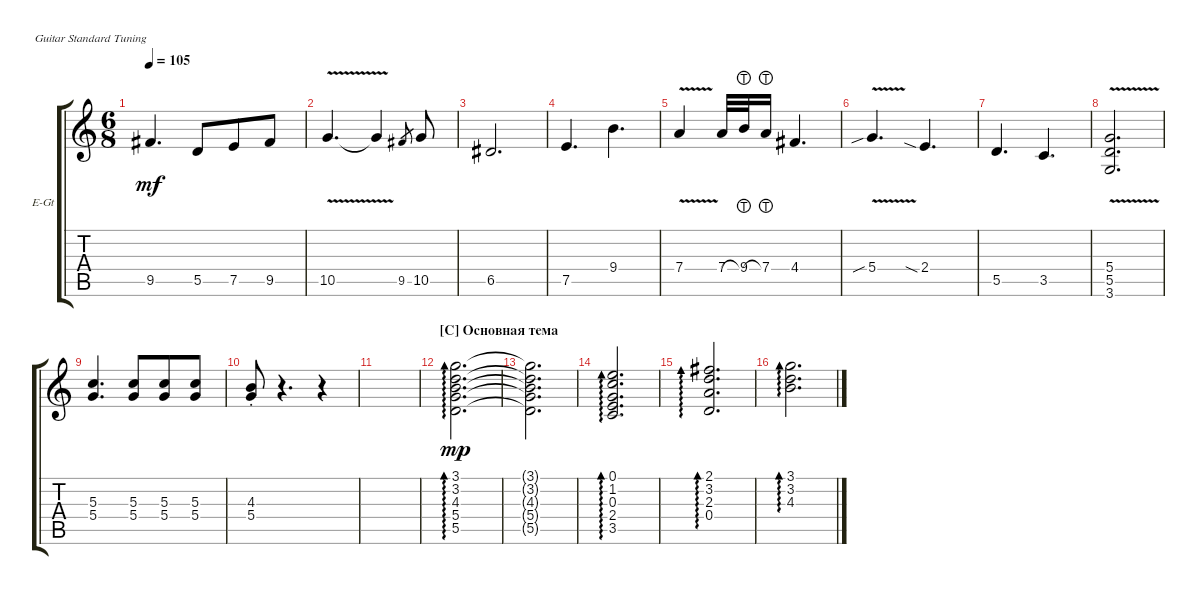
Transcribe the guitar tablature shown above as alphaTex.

\defaultSystemsLayout 4
\bracketExtendMode groupsimilarinstruments
\firstSystemTrackNameOrientation horizontal
\otherSystemsTrackNameOrientation horizontal
\track ("Solo" "E-Gt") {instrument electricguitarclean}
\staff {score tabs}
\tuning (E4 B3 G3 D3 A2 E2)
\ts (6 8)
\tempo 105
\clef g2
\scale
0.333333
\ks c
9.5.4{d dy mf} 5.5.8 7.5.8 9.5.8 |
\scale
0.333333 10.5{v}.4{d} 10.5{t}.4 9.5.8{gr} 10.5.8 |
\scale
0.333333 6.5.2{d} |
\scale
0.333333 7.5.4{d} 9.4.4{d} |
\scale
0.333333 7.4{v}.4 7.4.32 9.4{lht}.32 7.4{lht}.16 4.4.4{d} |
\scale
0.333333 5.4{v sib}.4{d} 2.4{sia}.4{d} |
\scale
0.333333 5.5.4{d} 3.5.4{d} |
\scale
0.333333 (3.6{v} 5.5 5.4).2{d} |
\scale
0.333333 (5.3 5.4).4{d} (5.4 5.3).8 (5.4 5.3).8 (5.4 5.3).8 |
\scale
0.333333 (4.3{st} 5.4{st}).8 r.4{d} r.4 |
\scale
0.333333 |
\section ("C" "Основная тема")
\scale
0.333333 (5.5 5.4 4.3 3.2 3.1).2{d ad 0 dy mp} |
\scale
0.333333 (5.5{t} 5.4{t} 4.3{t} 3.2{t} 3.1{t}).2{d} |
\scale
0.333333 (3.5 2.4 0.3 1.2 0.1).2{d ad 0} |
\scale
0.333333 (0.4 2.3 3.2 2.1).2{d ad 0} |
\scale
0.333333 (4.3 3.2 3.1).2{d ad 0}
